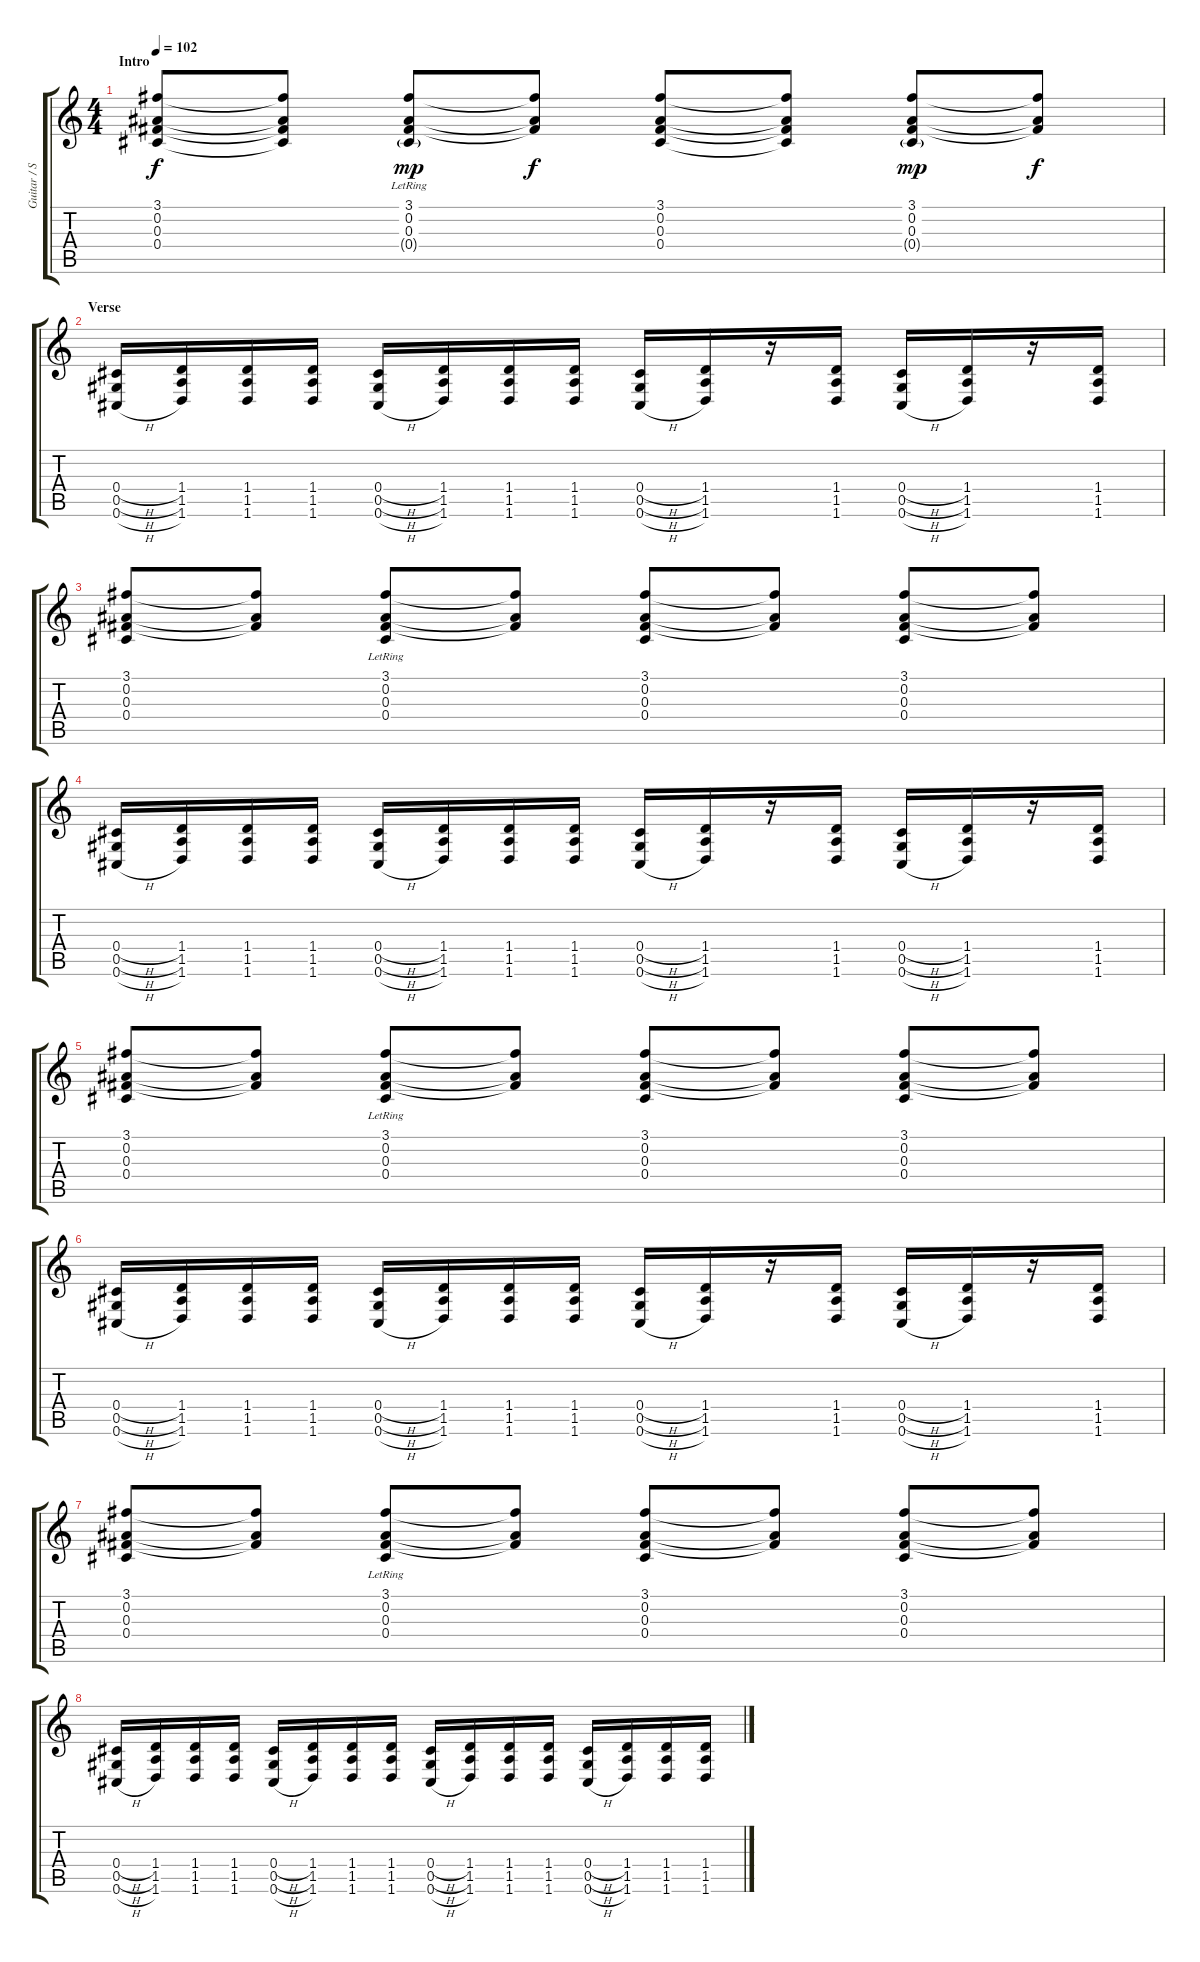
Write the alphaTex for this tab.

\track ("Guitar / Stef Carpenter" "Guitar / S") {instrument distortionguitar}
\staff {score tabs}
\tuning (Eb4 Bb3 Gb3 Db3 Ab2 Db2) {hide}
\ts (4 4)
\section ("" "Intro")
\tempo 102
\clef g2
\ks c
(3.1 0.2 0.3 0.4).8{dy f instrument distortionguitar} (3.1{t} 0.2{t} 0.3{t} 0.4{t}).8 (3.1{lr} 0.2 0.3 0.4{g}).8{dy mp} (3.1{t} 0.2{t} 0.3{t}).8{dy f} (3.1 0.2 0.3 0.4).8 (3.1{t} 0.2{t} 0.3{t} 0.4{t}).8 (3.1 0.2 0.3 0.4{g}).8{dy mp} (3.1{t} 0.2{t} 0.3{t}).8{dy f} |
\section ("" "Verse")
(0.4{h} 0.5{h} 0.6{h}).16 (1.4 1.5 1.6).16 (1.4 1.5 1.6).16 (1.4 1.5 1.6).16 (0.4{h} 0.5{h} 0.6{h}).16 (1.4 1.5 1.6).16 (1.4 1.5 1.6).16 (1.4 1.5 1.6).16 (0.4{h} 0.5{h} 0.6{h}).16 (1.4 1.5 1.6).16 r.16 (1.4 1.5 1.6).16 (0.4{h} 0.5{h} 0.6{h}).16 (1.4 1.5 1.6).16 r.16 (1.4 1.5 1.6).16 |
(3.1 0.2 0.3 0.4).8 (3.1{t} 0.2{t} 0.3{t}).8 (3.1{lr} 0.2 0.3 0.4).8 (3.1{t} 0.2{t} 0.3{t}).8 (3.1 0.2 0.3 0.4).8 (3.1{t} 0.2{t} 0.3{t}).8 (3.1 0.2 0.3 0.4).8 (3.1{t} 0.2{t} 0.3{t}).8 |
(0.4{h} 0.5{h} 0.6{h}).16 (1.4 1.5 1.6).16 (1.4 1.5 1.6).16 (1.4 1.5 1.6).16 (0.4{h} 0.5{h} 0.6{h}).16 (1.4 1.5 1.6).16 (1.4 1.5 1.6).16 (1.4 1.5 1.6).16 (0.4{h} 0.5{h} 0.6{h}).16 (1.4 1.5 1.6).16 r.16 (1.4 1.5 1.6).16 (0.4{h} 0.5{h} 0.6{h}).16 (1.4 1.5 1.6).16 r.16 (1.4 1.5 1.6).16 |
(3.1 0.2 0.3 0.4).8 (3.1{t} 0.2{t} 0.3{t}).8 (3.1{lr} 0.2 0.3 0.4).8 (3.1{t} 0.2{t} 0.3{t}).8 (3.1 0.2 0.3 0.4).8 (3.1{t} 0.2{t} 0.3{t}).8 (3.1 0.2 0.3 0.4).8 (3.1{t} 0.2{t} 0.3{t}).8 |
(0.4{h} 0.5{h} 0.6{h}).16 (1.4 1.5 1.6).16 (1.4 1.5 1.6).16 (1.4 1.5 1.6).16 (0.4{h} 0.5{h} 0.6{h}).16 (1.4 1.5 1.6).16 (1.4 1.5 1.6).16 (1.4 1.5 1.6).16 (0.4{h} 0.5{h} 0.6{h}).16 (1.4 1.5 1.6).16 r.16 (1.4 1.5 1.6).16 (0.4{h} 0.5{h} 0.6{h}).16 (1.4 1.5 1.6).16 r.16 (1.4 1.5 1.6).16 |
(3.1 0.2 0.3 0.4).8 (3.1{t} 0.2{t} 0.3{t}).8 (3.1{lr} 0.2 0.3 0.4).8 (3.1{t} 0.2{t} 0.3{t}).8 (3.1 0.2 0.3 0.4).8 (3.1{t} 0.2{t} 0.3{t}).8 (3.1 0.2 0.3 0.4).8 (3.1{t} 0.2{t} 0.3{t}).8 |
(0.4{h} 0.5{h} 0.6{h}).16 (1.4 1.5 1.6).16 (1.4 1.5 1.6).16 (1.4 1.5 1.6).16 (0.4{h} 0.5{h} 0.6{h}).16 (1.4 1.5 1.6).16 (1.4 1.5 1.6).16 (1.4 1.5 1.6).16 (0.4{h} 0.5{h} 0.6{h}).16 (1.4 1.5 1.6).16 (1.4 1.5 1.6).16 (1.4 1.5 1.6).16 (0.4{h} 0.5{h} 0.6{h}).16 (1.4 1.5 1.6).16 (1.4 1.5 1.6).16 (1.4 1.5 1.6).16
